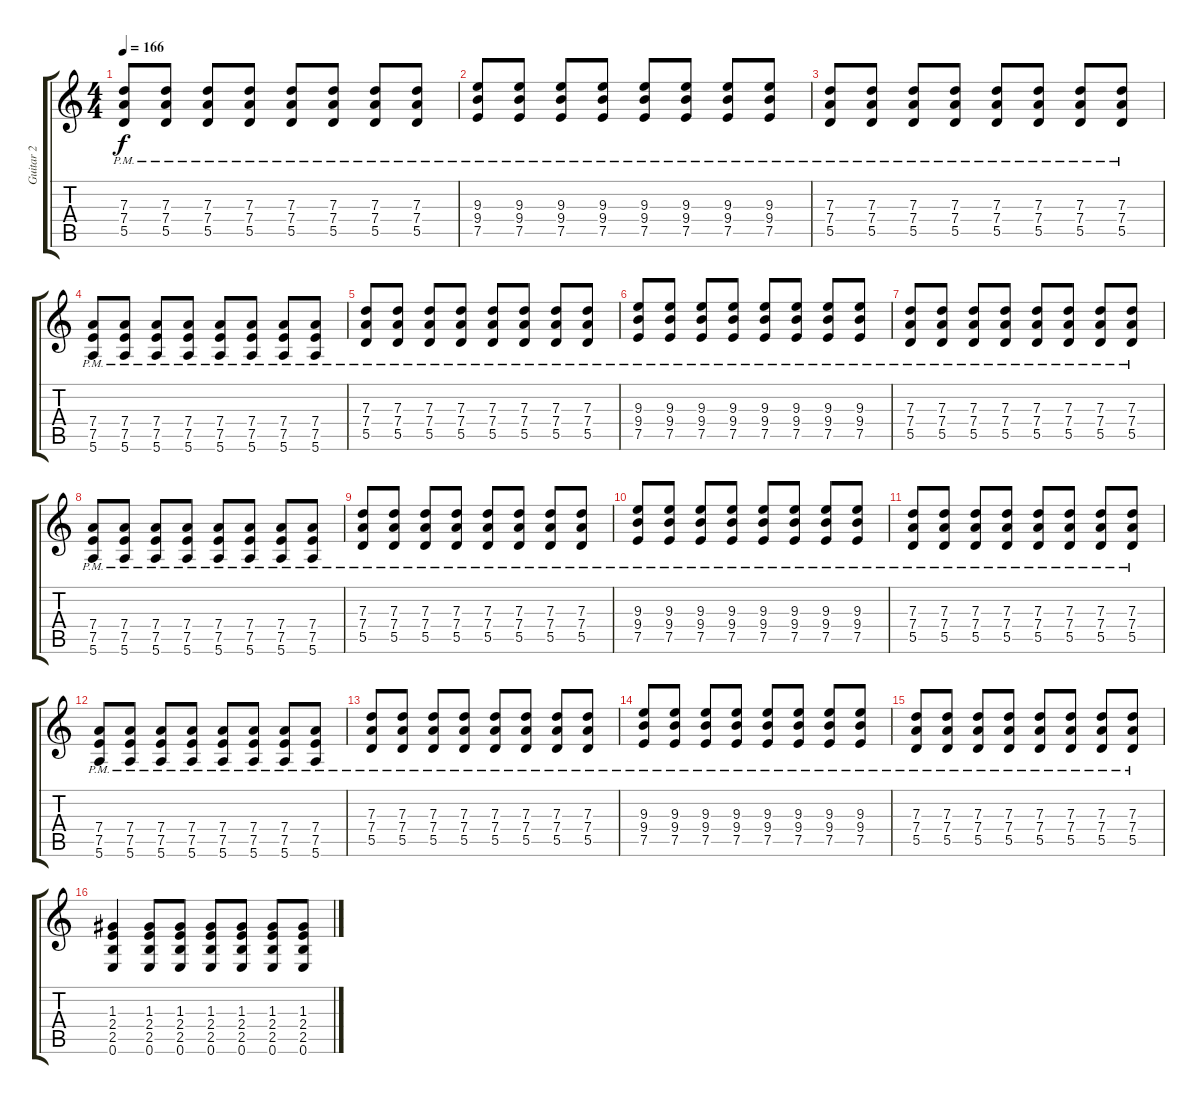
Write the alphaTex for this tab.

\track ("Guitar 2" "Guitar 2") {instrument electricguitarclean}
\staff {score tabs}
\tuning (E4 B3 G3 D3 A2 E2) {hide}
\ts (4 4)
\tempo 166
\clef g2
\ks c
(7.3{pm} 7.4{pm} 5.5{pm}).8{dy f} (7.3{pm} 7.4{pm} 5.5{pm}).8 (7.3{pm} 7.4{pm} 5.5{pm}).8 (7.3{pm} 7.4{pm} 5.5{pm}).8 (7.3{pm} 7.4{pm} 5.5{pm}).8 (7.3{pm} 7.4{pm} 5.5{pm}).8 (7.3{pm} 7.4{pm} 5.5{pm}).8 (7.3{pm} 7.4{pm} 5.5{pm}).8 |
(9.3{pm} 9.4{pm} 7.5{pm}).8 (9.3{pm} 9.4{pm} 7.5{pm}).8 (9.3{pm} 9.4{pm} 7.5{pm}).8 (9.3{pm} 9.4{pm} 7.5{pm}).8 (9.3{pm} 9.4{pm} 7.5{pm}).8 (9.3{pm} 9.4{pm} 7.5{pm}).8 (9.3{pm} 9.4{pm} 7.5{pm}).8 (9.3{pm} 9.4{pm} 7.5{pm}).8 |
(7.3{pm} 7.4{pm} 5.5{pm}).8 (7.3{pm} 7.4{pm} 5.5{pm}).8 (7.3{pm} 7.4{pm} 5.5{pm}).8 (7.3{pm} 7.4{pm} 5.5{pm}).8 (7.3{pm} 7.4{pm} 5.5{pm}).8 (7.3{pm} 7.4{pm} 5.5{pm}).8 (7.3{pm} 7.4{pm} 5.5{pm}).8 (7.3{pm} 7.4{pm} 5.5{pm}).8 |
(7.4{pm} 7.5{pm} 5.6{pm}).8 (7.4{pm} 7.5{pm} 5.6{pm}).8 (7.4{pm} 7.5{pm} 5.6{pm}).8 (7.4{pm} 7.5{pm} 5.6{pm}).8 (7.4{pm} 7.5{pm} 5.6{pm}).8 (7.4{pm} 7.5{pm} 5.6{pm}).8 (7.4{pm} 7.5{pm} 5.6{pm}).8 (7.4{pm} 7.5{pm} 5.6{pm}).8 |
(7.3{pm} 7.4{pm} 5.5{pm}).8 (7.3{pm} 7.4{pm} 5.5{pm}).8 (7.3{pm} 7.4{pm} 5.5{pm}).8 (7.3{pm} 7.4{pm} 5.5{pm}).8 (7.3{pm} 7.4{pm} 5.5{pm}).8 (7.3{pm} 7.4{pm} 5.5{pm}).8 (7.3{pm} 7.4{pm} 5.5{pm}).8 (7.3{pm} 7.4{pm} 5.5{pm}).8 |
(9.3{pm} 9.4{pm} 7.5{pm}).8 (9.3{pm} 9.4{pm} 7.5{pm}).8 (9.3{pm} 9.4{pm} 7.5{pm}).8 (9.3{pm} 9.4{pm} 7.5{pm}).8 (9.3{pm} 9.4{pm} 7.5{pm}).8 (9.3{pm} 9.4{pm} 7.5{pm}).8 (9.3{pm} 9.4{pm} 7.5{pm}).8 (9.3{pm} 9.4{pm} 7.5{pm}).8 |
(7.3{pm} 7.4{pm} 5.5{pm}).8 (7.3{pm} 7.4{pm} 5.5{pm}).8 (7.3{pm} 7.4{pm} 5.5{pm}).8 (7.3{pm} 7.4{pm} 5.5{pm}).8 (7.3{pm} 7.4{pm} 5.5{pm}).8 (7.3{pm} 7.4{pm} 5.5{pm}).8 (7.3{pm} 7.4{pm} 5.5{pm}).8 (7.3{pm} 7.4{pm} 5.5{pm}).8 |
(7.4{pm} 7.5{pm} 5.6{pm}).8 (7.4{pm} 7.5{pm} 5.6{pm}).8 (7.4{pm} 7.5{pm} 5.6{pm}).8 (7.4{pm} 7.5{pm} 5.6{pm}).8 (7.4{pm} 7.5{pm} 5.6{pm}).8 (7.4{pm} 7.5{pm} 5.6{pm}).8 (7.4{pm} 7.5{pm} 5.6{pm}).8 (7.4{pm} 7.5{pm} 5.6{pm}).8 |
(7.3{pm} 7.4{pm} 5.5{pm}).8 (7.3{pm} 7.4{pm} 5.5{pm}).8 (7.3{pm} 7.4{pm} 5.5{pm}).8 (7.3{pm} 7.4{pm} 5.5{pm}).8 (7.3{pm} 7.4{pm} 5.5{pm}).8 (7.3{pm} 7.4{pm} 5.5{pm}).8 (7.3{pm} 7.4{pm} 5.5{pm}).8 (7.3{pm} 7.4{pm} 5.5{pm}).8 |
(9.3{pm} 9.4{pm} 7.5{pm}).8 (9.3{pm} 9.4{pm} 7.5{pm}).8 (9.3{pm} 9.4{pm} 7.5{pm}).8 (9.3{pm} 9.4{pm} 7.5{pm}).8 (9.3{pm} 9.4{pm} 7.5{pm}).8 (9.3{pm} 9.4{pm} 7.5{pm}).8 (9.3{pm} 9.4{pm} 7.5{pm}).8 (9.3{pm} 9.4{pm} 7.5{pm}).8 |
(7.3{pm} 7.4{pm} 5.5{pm}).8 (7.3{pm} 7.4{pm} 5.5{pm}).8 (7.3{pm} 7.4{pm} 5.5{pm}).8 (7.3{pm} 7.4{pm} 5.5{pm}).8 (7.3{pm} 7.4{pm} 5.5{pm}).8 (7.3{pm} 7.4{pm} 5.5{pm}).8 (7.3{pm} 7.4{pm} 5.5{pm}).8 (7.3{pm} 7.4{pm} 5.5{pm}).8 |
(7.4{pm} 7.5{pm} 5.6{pm}).8 (7.4{pm} 7.5{pm} 5.6{pm}).8 (7.4{pm} 7.5{pm} 5.6{pm}).8 (7.4{pm} 7.5{pm} 5.6{pm}).8 (7.4{pm} 7.5{pm} 5.6{pm}).8 (7.4{pm} 7.5{pm} 5.6{pm}).8 (7.4{pm} 7.5{pm} 5.6{pm}).8 (7.4{pm} 7.5{pm} 5.6{pm}).8 |
(7.3{pm} 7.4{pm} 5.5{pm}).8 (7.3{pm} 7.4{pm} 5.5{pm}).8 (7.3{pm} 7.4{pm} 5.5{pm}).8 (7.3{pm} 7.4{pm} 5.5{pm}).8 (7.3{pm} 7.4{pm} 5.5{pm}).8 (7.3{pm} 7.4{pm} 5.5{pm}).8 (7.3{pm} 7.4{pm} 5.5{pm}).8 (7.3{pm} 7.4{pm} 5.5{pm}).8 |
(9.3{pm} 9.4{pm} 7.5{pm}).8 (9.3{pm} 9.4{pm} 7.5{pm}).8 (9.3{pm} 9.4{pm} 7.5{pm}).8 (9.3{pm} 9.4{pm} 7.5{pm}).8 (9.3{pm} 9.4{pm} 7.5{pm}).8 (9.3{pm} 9.4{pm} 7.5{pm}).8 (9.3{pm} 9.4{pm} 7.5{pm}).8 (9.3{pm} 9.4{pm} 7.5{pm}).8 |
(7.3{pm} 7.4{pm} 5.5{pm}).8 (7.3{pm} 7.4{pm} 5.5{pm}).8 (7.3{pm} 7.4{pm} 5.5{pm}).8 (7.3{pm} 7.4{pm} 5.5{pm}).8 (7.3{pm} 7.4{pm} 5.5{pm}).8 (7.3{pm} 7.4{pm} 5.5{pm}).8 (7.3{pm} 7.4{pm} 5.5{pm}).8 (7.3{pm} 7.4{pm} 5.5{pm}).8 |
(1.3 2.4 2.5 0.6).4 (1.3 2.4 2.5 0.6).8 (1.3 2.4 2.5 0.6).8 (1.3 2.4 2.5 0.6).8 (1.3 2.4 2.5 0.6).8 (1.3 2.4 2.5 0.6).8 (1.3 2.4 2.5 0.6).8
